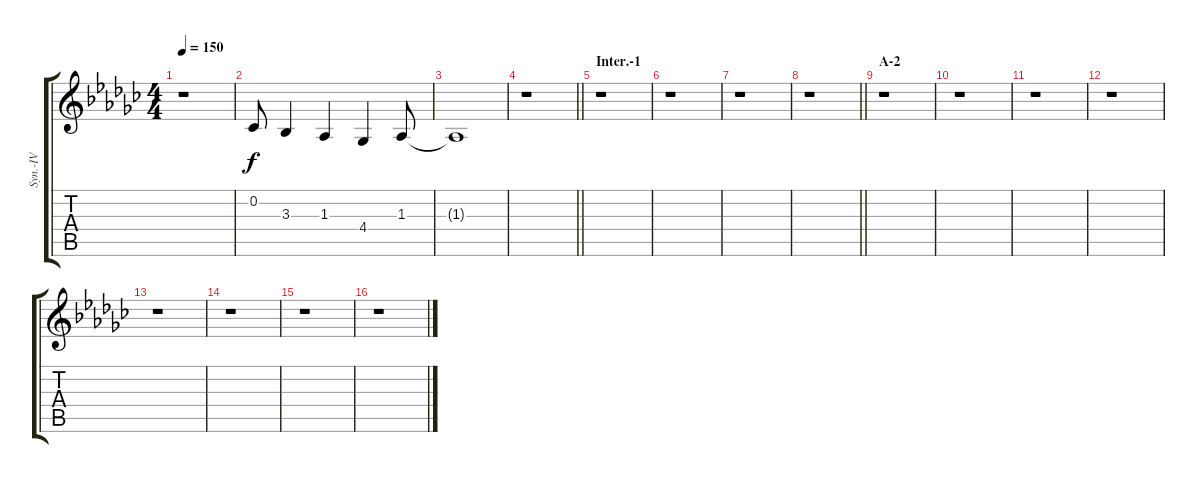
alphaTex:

\track ("Syn.-IV" "Syn.-IV") {instrument lead1square}
\staff {score tabs}
\tuning (E4 B3 G3 D3 A2 E2) {hide}
\ts (4 4)
\tempo 150
\clef g2
\ks gb
r.1{dy f} |
0.2.8 3.3.4 1.3.4 4.4.4 1.3.8 |
1.3{t}.1 |
\barLineRight lightlight
r.1 |
\section ("" "Inter.-1")
r.1 |
r.1 |
r.1 |
\barLineRight lightlight
r.1 |
\section ("" "A-2")
r.1 |
r.1 |
r.1 |
r.1 |
r.1 |
r.1 |
r.1 |
r.1
